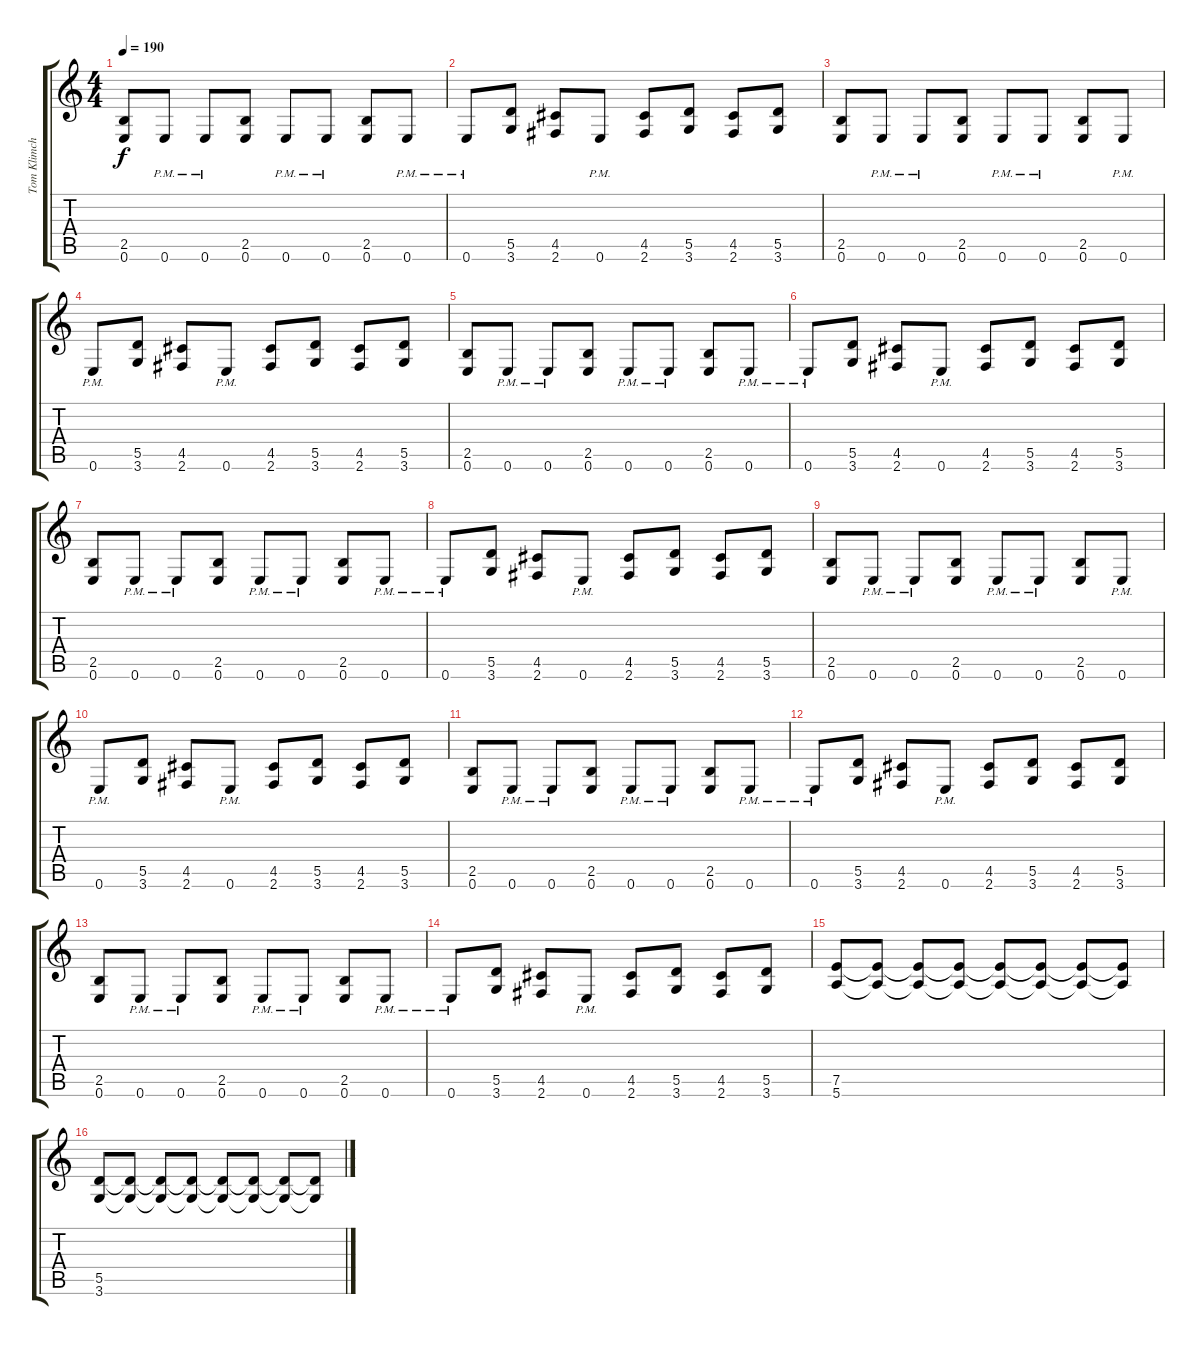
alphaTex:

\track ("Tom Klimchuck" "Tom Klimch") {instrument distortionguitar}
\staff {score tabs}
\tuning (E4 B3 G3 D3 A2 E2) {hide}
\ts (4 4)
\tempo 190
\clef g2
\ks c
(2.5 0.6).8{dy f} 0.6{pm}.8 0.6{pm}.8 (2.5 0.6).8 0.6{pm}.8 0.6{pm}.8 (2.5 0.6).8 0.6{pm}.8 |
0.6{pm}.8 (5.5 3.6).8 (4.5 2.6).8 0.6{pm}.8 (4.5 2.6).8 (5.5 3.6).8 (4.5 2.6).8 (5.5 3.6).8 |
(2.5 0.6).8 0.6{pm}.8 0.6{pm}.8 (2.5 0.6).8 0.6{pm}.8 0.6{pm}.8 (2.5 0.6).8 0.6{pm}.8 |
0.6{pm}.8 (5.5 3.6).8 (4.5 2.6).8 0.6{pm}.8 (4.5 2.6).8 (5.5 3.6).8 (4.5 2.6).8 (5.5 3.6).8 |
(2.5 0.6).8 0.6{pm}.8 0.6{pm}.8 (2.5 0.6).8 0.6{pm}.8 0.6{pm}.8 (2.5 0.6).8 0.6{pm}.8 |
0.6{pm}.8 (5.5 3.6).8 (4.5 2.6).8 0.6{pm}.8 (4.5 2.6).8 (5.5 3.6).8 (4.5 2.6).8 (5.5 3.6).8 |
(2.5 0.6).8 0.6{pm}.8 0.6{pm}.8 (2.5 0.6).8 0.6{pm}.8 0.6{pm}.8 (2.5 0.6).8 0.6{pm}.8 |
0.6{pm}.8 (5.5 3.6).8 (4.5 2.6).8 0.6{pm}.8 (4.5 2.6).8 (5.5 3.6).8 (4.5 2.6).8 (5.5 3.6).8 |
(2.5 0.6).8 0.6{pm}.8 0.6{pm}.8 (2.5 0.6).8 0.6{pm}.8 0.6{pm}.8 (2.5 0.6).8 0.6{pm}.8 |
0.6{pm}.8 (5.5 3.6).8 (4.5 2.6).8 0.6{pm}.8 (4.5 2.6).8 (5.5 3.6).8 (4.5 2.6).8 (5.5 3.6).8 |
(2.5 0.6).8 0.6{pm}.8 0.6{pm}.8 (2.5 0.6).8 0.6{pm}.8 0.6{pm}.8 (2.5 0.6).8 0.6{pm}.8 |
0.6{pm}.8 (5.5 3.6).8 (4.5 2.6).8 0.6{pm}.8 (4.5 2.6).8 (5.5 3.6).8 (4.5 2.6).8 (5.5 3.6).8 |
(2.5 0.6).8 0.6{pm}.8 0.6{pm}.8 (2.5 0.6).8 0.6{pm}.8 0.6{pm}.8 (2.5 0.6).8 0.6{pm}.8 |
0.6{pm}.8 (5.5 3.6).8 (4.5 2.6).8 0.6{pm}.8 (4.5 2.6).8 (5.5 3.6).8 (4.5 2.6).8 (5.5 3.6).8 |
(7.5 5.6).8 (7.5{t} 5.6{t}).8 (7.5{t} 5.6{t}).8 (7.5{t} 5.6{t}).8 (7.5{t} 5.6{t}).8 (7.5{t} 5.6{t}).8 (7.5{t} 5.6{t}).8 (7.5{t} 5.6{t}).8 |
(5.5 3.6).8 (5.5{t} 3.6{t}).8 (5.5{t} 3.6{t}).8 (5.5{t} 3.6{t}).8 (5.5{t} 3.6{t}).8 (5.5{t} 3.6{t}).8 (5.5{t} 3.6{t}).8 (5.5{t} 3.6{t}).8
